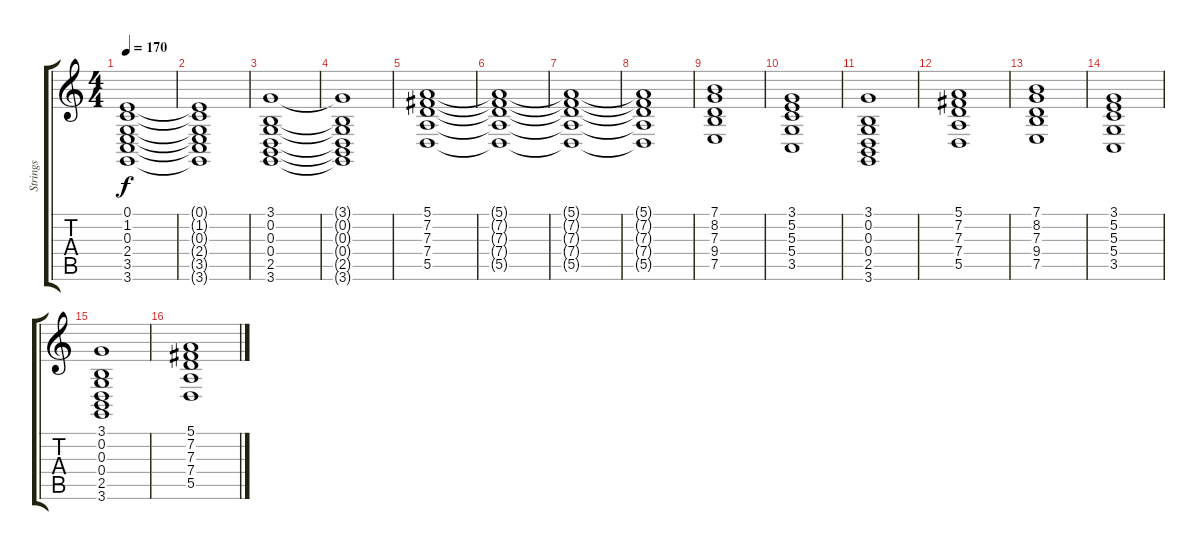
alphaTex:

\track ("Strings" "Strings") {instrument violin}
\staff {score tabs}
\tuning (E4 B3 G3 D3 A2 E2) {hide}
\ts (4 4)
\tempo 170
\clef g2
\ks c
(0.1 1.2 0.3 2.4 3.5 3.6).1{dy f} |
(0.1{t} 1.2{t} 0.3{t} 2.4{t} 3.5{t} 3.6{t}).1 |
(3.1 0.2 0.3 0.4 2.5 3.6).1 |
(3.1{t} 0.2{t} 0.3{t} 0.4{t} 2.5{t} 3.6{t}).1 |
(5.1 7.2 7.3 7.4 5.5).1 |
(5.1{t} 7.2{t} 7.3{t} 7.4{t} 5.5{t}).1 |
(5.1{t} 7.2{t} 7.3{t} 7.4{t} 5.5{t}).1 |
(5.1{t} 7.2{t} 7.3{t} 7.4{t} 5.5{t}).1 |
(7.1 8.2 7.3 9.4 7.5).1 |
(3.1 5.2 5.3 5.4 3.5).1 |
(3.1 0.2 0.3 0.4 2.5 3.6).1 |
(5.1 7.2 7.3 7.4 5.5).1 |
(7.1 8.2 7.3 9.4 7.5).1 |
(3.1 5.2 5.3 5.4 3.5).1 |
(3.1 0.2 0.3 0.4 2.5 3.6).1 |
(5.1 7.2 7.3 7.4 5.5).1
